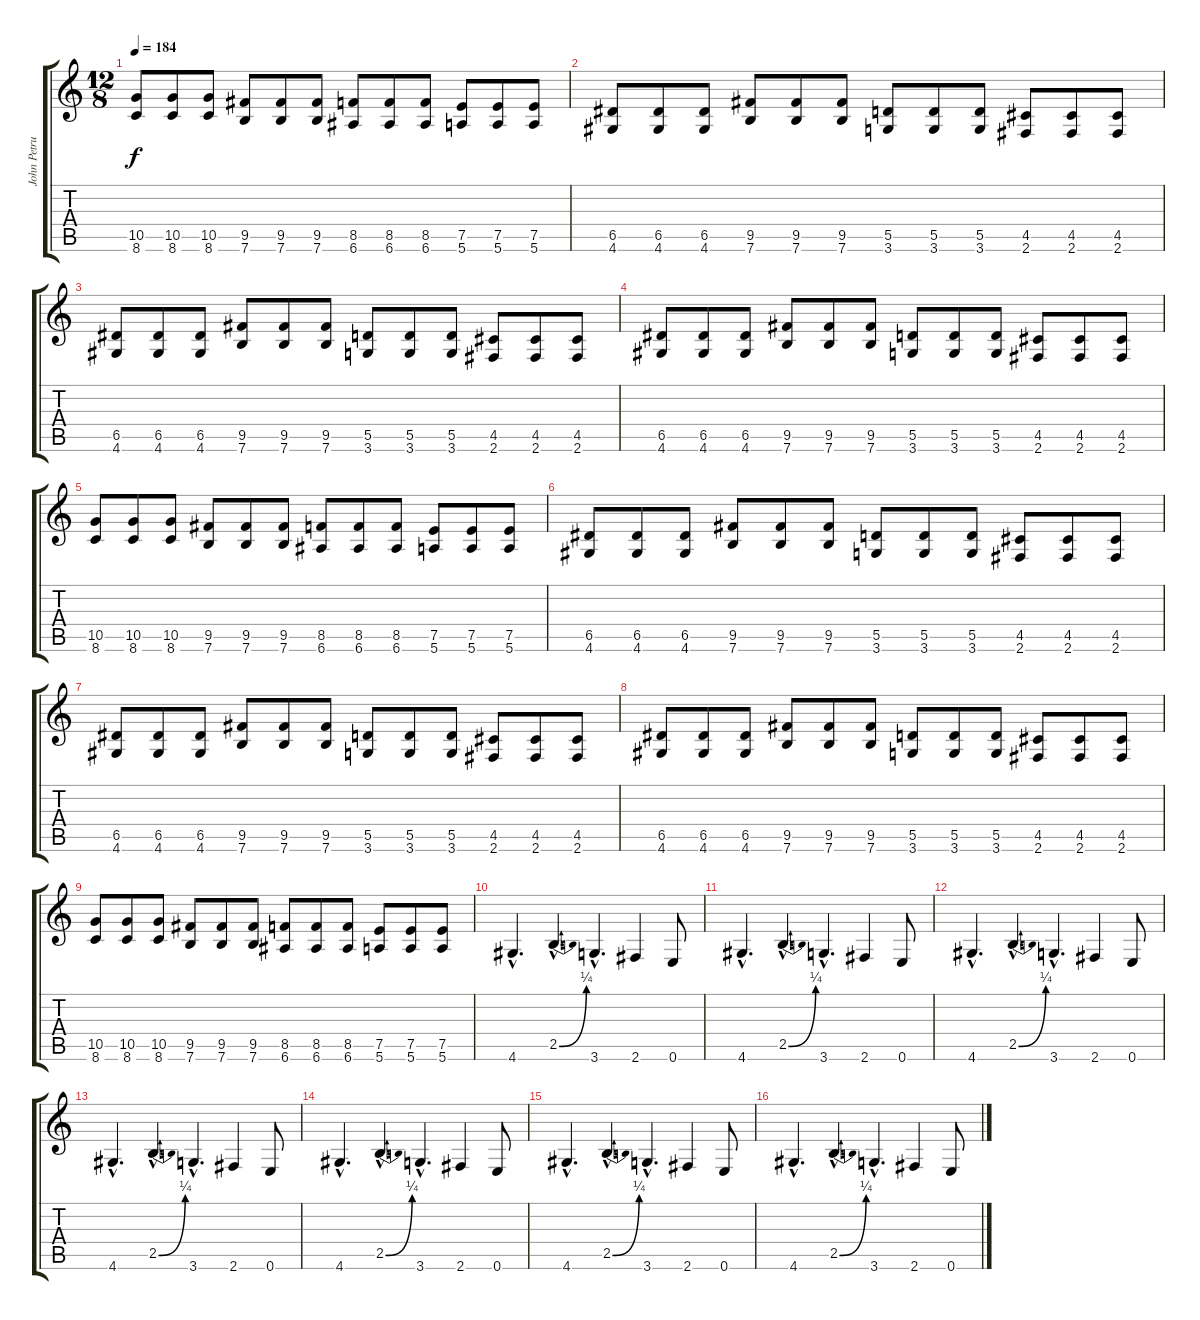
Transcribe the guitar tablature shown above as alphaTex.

\track ("John Petrucci - 6 Strings Guitar" "John Petru") {instrument distortionguitar}
\staff {score tabs}
\tuning (E4 B3 G3 D3 A2 E2) {hide}
\ts (12 8)
\tempo 184
\clef g2
\ks c
(10.5 8.6).8{dy f} (10.5 8.6).8 (10.5 8.6).8 (9.5 7.6).8 (9.5 7.6).8 (9.5 7.6).8 (8.5 6.6).8 (8.5 6.6).8 (8.5 6.6).8 (7.5 5.6).8 (7.5 5.6).8 (7.5 5.6).8 |
(6.5 4.6).8 (6.5 4.6).8 (6.5 4.6).8 (9.5 7.6).8 (9.5 7.6).8 (9.5 7.6).8 (5.5 3.6).8 (5.5 3.6).8 (5.5 3.6).8 (4.5 2.6).8 (4.5 2.6).8 (4.5 2.6).8 |
(6.5 4.6).8 (6.5 4.6).8 (6.5 4.6).8 (9.5 7.6).8 (9.5 7.6).8 (9.5 7.6).8 (5.5 3.6).8 (5.5 3.6).8 (5.5 3.6).8 (4.5 2.6).8 (4.5 2.6).8 (4.5 2.6).8 |
(6.5 4.6).8 (6.5 4.6).8 (6.5 4.6).8 (9.5 7.6).8 (9.5 7.6).8 (9.5 7.6).8 (5.5 3.6).8 (5.5 3.6).8 (5.5 3.6).8 (4.5 2.6).8 (4.5 2.6).8 (4.5 2.6).8 |
(10.5 8.6).8 (10.5 8.6).8 (10.5 8.6).8 (9.5 7.6).8 (9.5 7.6).8 (9.5 7.6).8 (8.5 6.6).8 (8.5 6.6).8 (8.5 6.6).8 (7.5 5.6).8 (7.5 5.6).8 (7.5 5.6).8 |
(6.5 4.6).8 (6.5 4.6).8 (6.5 4.6).8 (9.5 7.6).8 (9.5 7.6).8 (9.5 7.6).8 (5.5 3.6).8 (5.5 3.6).8 (5.5 3.6).8 (4.5 2.6).8 (4.5 2.6).8 (4.5 2.6).8 |
(6.5 4.6).8 (6.5 4.6).8 (6.5 4.6).8 (9.5 7.6).8 (9.5 7.6).8 (9.5 7.6).8 (5.5 3.6).8 (5.5 3.6).8 (5.5 3.6).8 (4.5 2.6).8 (4.5 2.6).8 (4.5 2.6).8 |
(6.5 4.6).8 (6.5 4.6).8 (6.5 4.6).8 (9.5 7.6).8 (9.5 7.6).8 (9.5 7.6).8 (5.5 3.6).8 (5.5 3.6).8 (5.5 3.6).8 (4.5 2.6).8 (4.5 2.6).8 (4.5 2.6).8 |
(10.5 8.6).8 (10.5 8.6).8 (10.5 8.6).8 (9.5 7.6).8 (9.5 7.6).8 (9.5 7.6).8 (8.5 6.6).8 (8.5 6.6).8 (8.5 6.6).8 (7.5 5.6).8 (7.5 5.6).8 (7.5 5.6).8 |
4.6{hac}.4{d} 2.5{be (bend 0 0 60 1) hac}.4{d} 3.6{hac}.4{d} 2.6.4 0.6.8 |
4.6{hac}.4{d} 2.5{be (bend 0 0 60 1) hac}.4{d} 3.6{hac}.4{d} 2.6.4 0.6.8 |
4.6{hac}.4{d} 2.5{be (bend 0 0 60 1) hac}.4{d} 3.6{hac}.4{d} 2.6.4 0.6.8 |
4.6{hac}.4{d} 2.5{be (bend 0 0 60 1) hac}.4{d} 3.6{hac}.4{d} 2.6.4 0.6.8 |
4.6{hac}.4{d} 2.5{be (bend 0 0 60 1) hac}.4{d} 3.6{hac}.4{d} 2.6.4 0.6.8 |
4.6{hac}.4{d} 2.5{be (bend 0 0 60 1) hac}.4{d} 3.6{hac}.4{d} 2.6.4 0.6.8 |
4.6{hac}.4{d} 2.5{be (bend 0 0 60 1) hac}.4{d} 3.6{hac}.4{d} 2.6.4 0.6.8
